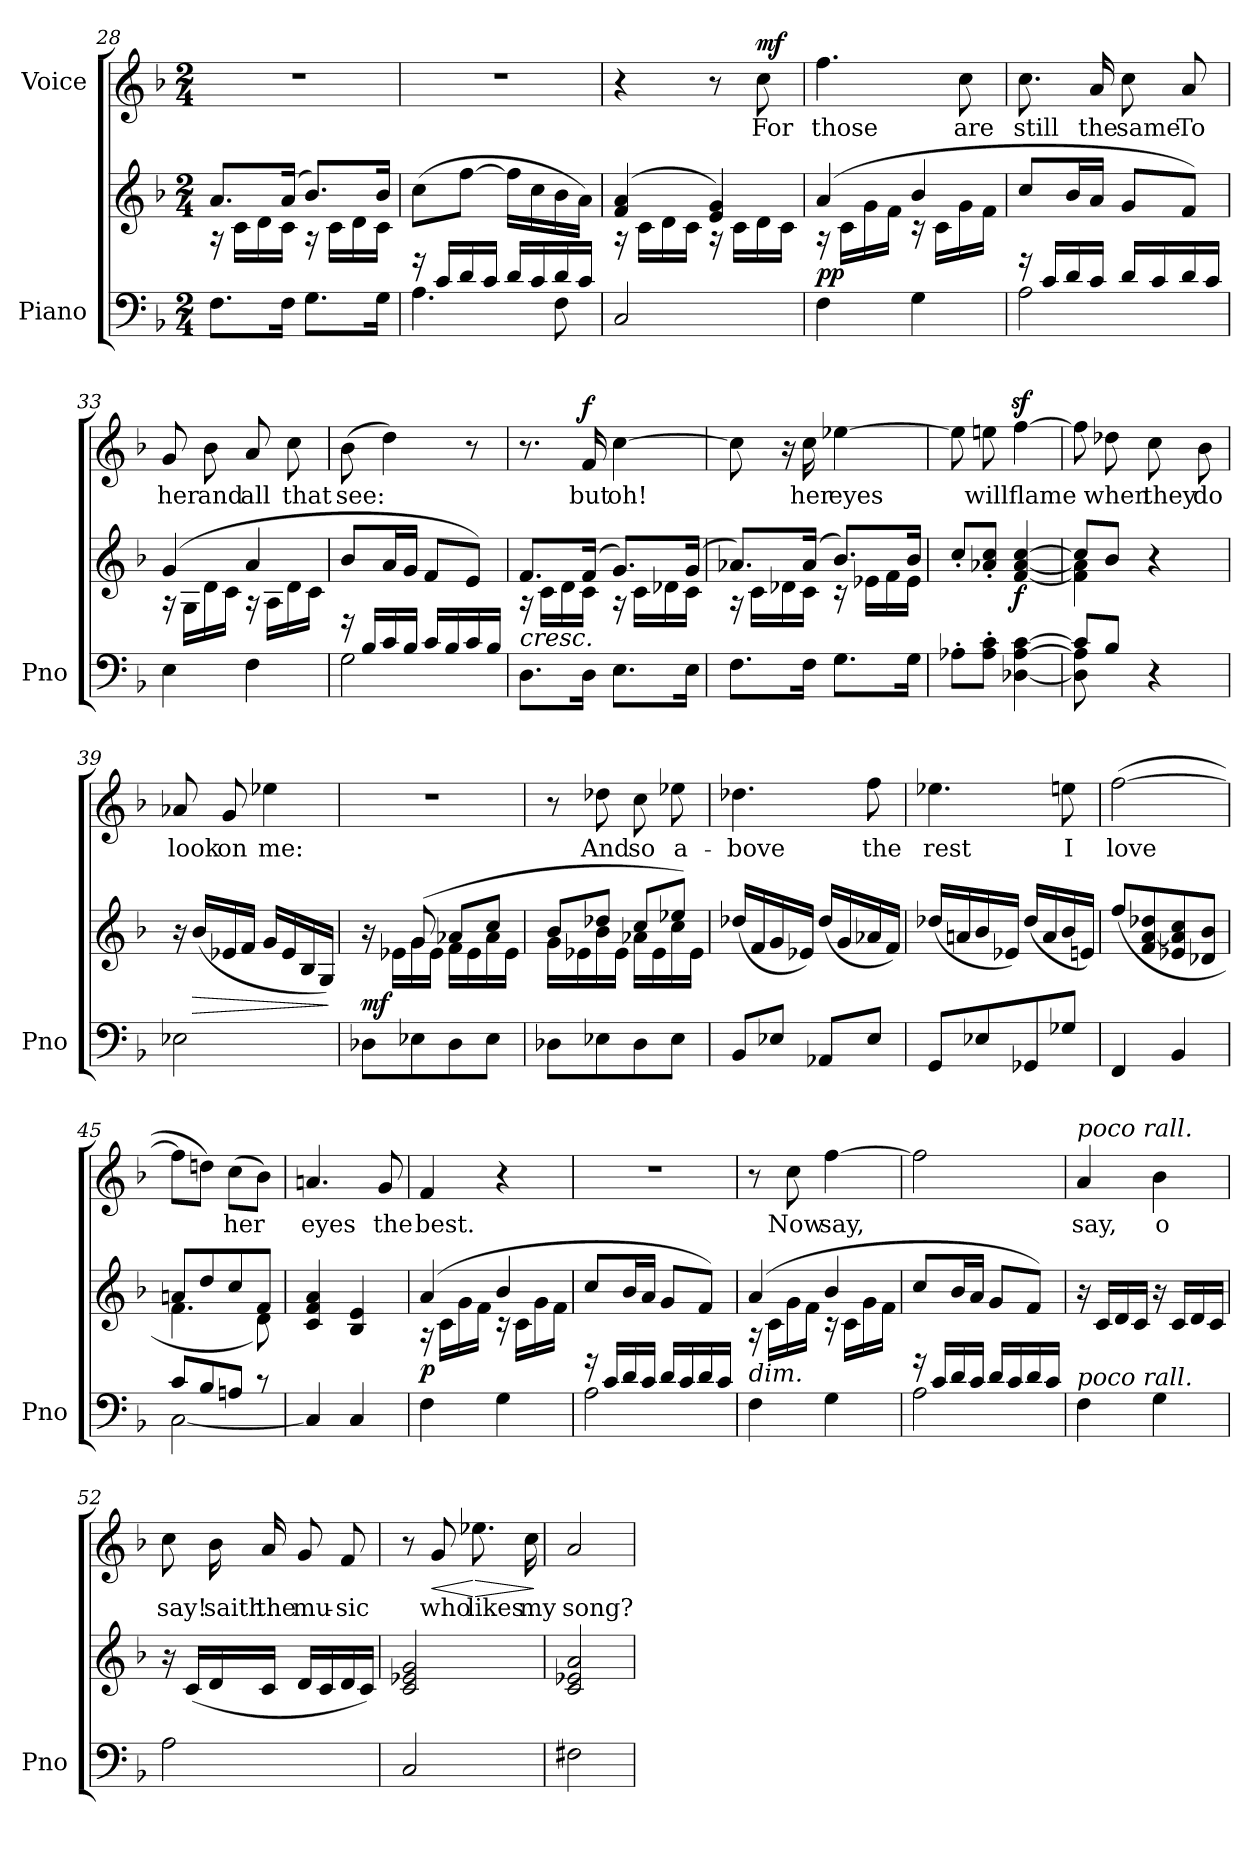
**kern	**kern	**dynam	**kern	**text	**dynam
*part2	*part2	*part2	*part1	*part1	*part1
*staff3	*staff2	*staff2/3	*staff1	*staff1	*staff1
*I"Piano	*	*	*I"Voice	*	*
*I'Pno	*	*	*	*	*
*clefF4	*clefG2	*	*clefG2	*	*
*k[b-]	*k[b-]	*	*k[b-]	*	*
*M2/4	*M2/4	*	*M2/4	*	*
=28	=28	=28	=28	=28	=28
*	*^	*	*	*	*
8.F\L	8.a/L	16r	.	2r	.	.
.	.	16c\LL	.	.	.	.
.	.	16d\	.	.	.	.
16F\Jk	(16a/Jk	16c\JJ	.	.	.	.
8.G\L	8.b-/L)	16r	.	.	.	.
.	.	16c\LL	.	.	.	.
.	.	16d\	.	.	.	.
16G\Jk	16b-/Jk	16c\JJ	.	.	.	.
*	*v	*v	*	*	*	*
=29	=29	=29	=29	=29	=29
*^	*	*	*	*	*
16r	4.A\	(8cc\L	.	2r	.	.
16c/LL	.	.	.	.	.	.
16d/	.	[>8ff\J	.	.	.	.
16c/JJ	.	.	.	.	.	.
16d/LL	.	16ff\LL]	.	.	.	.
16c/	.	16cc\	.	.	.	.
16d/	8F\	16b-\	.	.	.	.
16c/JJ	.	16a\JJ)	.	.	.	.
*v	*v	*	*	*	*	*
=30	=30	=30	=30	=30	=30
*	*^	*	*	*	*
2C/	(4f/ 4a/	16r	.	4r	.	.
.	.	16c\LL	.	.	.	.
.	.	16d\	.	.	.	.
.	.	16c\JJ	.	.	.	.
.	4e/ 4g/)	16r	.	8r	.	.
.	.	16c\LL	.	.	.	.
!	!	!	!	!	!	!LO:DY:a
.	.	16d\	.	8cc\	For	mf
.	.	16c\JJ	.	.	.	.
=31	=31	=31	=31	=31	=31	=31
!	!	!	!LO:DY:b	!	!	!
4F\	(4a/	16r	pp	4.ff\	those	.
.	.	16c\LL	.	.	.	.
.	.	16g\	.	.	.	.
.	.	16f\JJ	.	.	.	.
4G\	4b-/	16r	.	.	.	.
.	.	16c\LL	.	.	.	.
.	.	16g\	.	8cc\	are	.
.	.	16f\JJ	.	.	.	.
*	*v	*v	*	*	*	*
=32	=32	=32	=32	=32	=32
*^	*	*	*	*	*
16r	2A\	8cc/L	.	8.cc\	still	.
16c/LL	.	.	.	.	.	.
16d/	.	16b-/L	.	.	.	.
16c/JJ	.	16a/JJ	.	16a/	the	.
16d/LL	.	8g/L	.	8cc\	same	.
16c/	.	.	.	.	.	.
16d/	.	8f/J)	.	8a/	To	.
16c/JJ	.	.	.	.	.	.
*v	*v	*	*	*	*	*
=33	=33	=33	=33	=33	=33
*	*^	*	*	*	*
4E\	(4g/	16r	.	8g/	her	.
.	.	16G\LL	.	.	.	.
.	.	16d\	.	8b-\	and	.
.	.	16c\JJ	.	.	.	.
4F\	4a/	16r	.	8a/	all	.
.	.	16A\LL	.	.	.	.
.	.	16d\	.	8cc\	that	.
.	.	16c\JJ	.	.	.	.
*	*v	*v	*	*	*	*
=34	=34	=34	=34	=34	=34
*^	*	*	*	*	*
16r	2G\	8b-/L	.	(8b-\	see:	.
16B-/LL	.	.	.	.	.	.
16c/	.	16a/L	.	4dd\)	.	.
16B-/JJ	.	16g/JJ	.	.	.	.
16c/LL	.	8f/L	.	.	.	.
16B-/	.	.	.	.	.	.
16c/	.	8e/J)	.	8r	.	.
16B-/JJ	.	.	.	.	.	.
*v	*v	*	*	*	*	*
=35	=35	=35	=35	=35	=35
*	*^	*	*	*	*
!	!LO:TX:b:i:t=cresc.	!	!	!	!	!
8.D\L	8.f/L	16r	.	8.r	.	.
.	.	16c\LL	.	.	.	.
.	.	16d\	.	.	.	.
!	!	!	!	!	!	!LO:DY:a
16D\Jk	(16f/Jk	16c\JJ	.	16f/	but	f
8.E\L	8.g/L)	16r	.	[4cc\	oh!	.
.	.	16c\LL	.	.	.	.
.	.	16d-X\	.	.	.	.
16E\Jk	(16g/Jk	16c\JJ	.	.	.	.
=36	=36	=36	=36	=36	=36	=36
8.F\L	8.a-X/L)	16r	.	8cc\]	.	.
.	.	16c\LL	.	.	.	.
.	.	16d-X\	.	16r	.	.
16F\Jk	(16a-/Jk	16c\JJ	.	16cc\	her	.
8.G\L	8.b-/L)	16r	.	[4ee-X\	eyes	.
.	.	16e-X\LL	.	.	.	.
.	.	16f\	.	.	.	.
16G\Jk	16b-/Jk	16e-\JJ	.	.	.	.
*	*v	*v	*	*	*	*
=37	=37	=37	=37	=37	=37
8A-X'\L	8cc'/L	.	8ee-\]	.	.
8A-\' 8c\'J	8a-X/' 8cc/'J	.	8een\	will	.
!	!	!LO:DY:b	!	!	!
[4D-X\ [4A-\ [>4c\	[<4f/ [<4a-/ [4cc/	f	[4ffz>\	flame	.
=38	=38	=38	=38	=38	=38
*^	*^	*	*	*	*
8c/L]	8D-\] 8A-\]	8cc/L]	4f\] 4a-\]	.	8ff\]	.	.
8B-/J	4.ryy	8b-/J	.	.	8dd-X\	when	.
4r	.	4r	4ryy	.	8cc\	they	.
.	.	.	.	.	8b-\	do	.
*v	*v	*	*	*	*	*	*
*	*v	*v	*	*	*	*
=39	=39	=39	=39	=39	=39
2E-X\	16r	.	8a-X/	look	.
!	!	!LO:HP:b	!	!	!
.	(16b-/LL	>	.	.	.
.	16e-X/	.	8g/	on	.
.	16f/JJ	.	.	.	.
.	16g/LL	.	4ee-X\	me:	.
.	16e-/	.	.	.	.
.	16B-/	.	.	.	.
.	16G/JJ)	.	.	.	.
.	.	]	.	.	.
=40	=40	=40	=40	=40	=40
*	*^	*	*	*	*
!	!	!	!LO:DY:b	!	!	!
8D-X\L	8ryy	16r	mf	2r	.	.
.	.	16e-X\LL	.	.	.	.
8E-X\	(8g/	16g\	.	.	.	.
.	.	16e-\JJ	.	.	.	.
8D-\	8a-X/L	16f\LL	.	.	.	.
.	.	16e-\	.	.	.	.
8E-\J	8cc/J	16a-\	.	.	.	.
.	.	16e-\JJ	.	.	.	.
=41	=41	=41	=41	=41	=41	=41
8D-X\L	8b-/L	16g\LL	.	8r	.	.
.	.	16e-X\	.	.	.	.
8E-X\	8dd-X/J	16b-\	.	8dd-X\	And	.
.	.	16e-\JJ	.	.	.	.
8D-\	8cc/L	16a-X\LL	.	8cc\	so	.
.	.	16e-\	.	.	.	.
8E-\J	8ee-X/J)	16cc\	.	8ee-X\	a-	.
.	.	16e-\JJ	.	.	.	.
=42	=42	=42	=42	=42	=42	=42
!	!LO:TX:b:i:t=cresc.	!	!	!	!	!
*	*v	*v	*	*	*	*
8BB-/L	(16dd-X/LL	.	4.dd-X\	bove	.
.	16f/	.	.	.	.
8E-X/J	16g/	.	.	.	.
.	16e-X/JJ)	.	.	.	.
8AA-X/L	(16dd-/LL	.	.	.	.
.	16g/	.	.	.	.
8E-/J	16a-j/	.	8ff\	the	.
.	16f/JJ)	.	.	.	.
=43	=43	=43	=43	=43	=43
8GG/L	(16dd-X/LL	.	4.ee-X\	rest	.
.	16an/	.	.	.	.
8E-X/	16b-/	.	.	.	.
.	16e-X/JJ)	.	.	.	.
8GG-X/	(16dd-/LL	.	.	.	.
.	16a/	.	.	.	.
8G-X/J	16b-/	.	8een\	I	.
.	16en/JJ)	.	.	.	.
=44	=44	=44	=44	=44	=44
4FF/	(<8ff/L	.	([2ff\	love	.
.	8f/ [8a/ 8dd-X/	.	.	.	.
4BB-/	8e-X/ 8a/] 8cc/	.	.	.	.
.	8d-X/ 8b-/J	.	.	.	.
=45	=45	=45	=45	=45	=45
*^	*^	*	*	*	*
8c/L	[2C\	8an/L	4.f\	.	8ff\L]	.	.
8B-/	.	8dd/	.	.	8ddn\J)	.	.
8An/J	.	8cc/	.	.	(8cc\L	her	.
8r	.	8f/J	8d\)	.	8b-\J)	.	.
*v	*v	*	*	*	*	*	*
*	*v	*v	*	*	*	*
=46	=46	=46	=46	=46	=46
4C/]	4c/ 4f/ 4a/	.	4.an/	eyes	.
4C/	4B-/ 4e/	.	.	.	.
.	.	.	8g/	the	.
=47	=47	=47	=47	=47	=47
*	*^	*	*	*	*
!	!	!	!LO:DY:b	!	!	!
4F\	(4a/	16r	p	4f/	best.	.
.	.	16c\LL	.	.	.	.
.	.	16g\	.	.	.	.
.	.	16f\JJ	.	.	.	.
4G\	4b-/	16r	.	4r	.	.
.	.	16c\LL	.	.	.	.
.	.	16g\	.	.	.	.
.	.	16f\JJ	.	.	.	.
*	*v	*v	*	*	*	*
=48	=48	=48	=48	=48	=48
*^	*	*	*	*	*
16r	2A\	8cc/L	.	2r	.	.
16c/LL	.	.	.	.	.	.
16d/	.	16b-/L	.	.	.	.
16c/JJ	.	16a/JJ	.	.	.	.
16d/LL	.	8g/L	.	.	.	.
16c/	.	.	.	.	.	.
16d/	.	8f/J)	.	.	.	.
16c/JJ	.	.	.	.	.	.
*v	*v	*	*	*	*	*
=49	=49	=49	=49	=49	=49
*	*^	*	*	*	*
!	!LO:TX:b:i:t=dim.	!	!	!	!	!
4F\	(4a/	16r	.	8r	.	.
.	.	16c\LL	.	.	.	.
.	.	16g\	.	8cc\	Now	.
.	.	16f\JJ	.	.	.	.
4G\	4b-/	16r	.	[4ff\	say,	.
.	.	16c\LL	.	.	.	.
.	.	16g\	.	.	.	.
.	.	16f\JJ	.	.	.	.
*	*v	*v	*	*	*	*
=50	=50	=50	=50	=50	=50
*^	*	*	*	*	*
16r	2A\	8cc/L	.	2ff\]	.	.
16c/LL	.	.	.	.	.	.
16d/	.	16b-/L	.	.	.	.
16c/JJ	.	16a/JJ	.	.	.	.
16d/LL	.	8g/L	.	.	.	.
16c/	.	.	.	.	.	.
16d/	.	8f/J)	.	.	.	.
16c/JJ	.	.	.	.	.	.
*v	*v	*	*	*	*	*
=51	=51	=51	=51	=51	=51
!	!	!	!LO:TX:a:i:t=poco rall.	!	!
!LO:TX:i:t=poco rall.	!	!	!	!	!
4F\	16r	.	4a/	say,	.
.	16c/LL	.	.	.	.
.	16d/	.	.	.	.
.	16c/JJ	.	.	.	.
4G\	16r	.	4b-\	o	.
.	16c/LL	.	.	.	.
.	16d/	.	.	.	.
.	16c/JJ	.	.	.	.
=52	=52	=52	=52	=52	=52
2A\	16r	.	8cc\	say!	.
.	(16c/LL	.	.	.	.
.	16d/	.	16b-\	saith	.
.	16c/JJ	.	16a/	the	.
.	16d/LL	.	8g/	mu-	.
.	16c/	.	.	.	.
.	16d/	.	8f/	-sic	.
.	16c/JJ)	.	.	.	.
=53	=53	=53	=53	=53	=53
2C/	2c/ 2e-X/ 2g/	.	8r	.	.
!	!	!	!	!	!LO:HP:b
.	.	.	8g/	who	<
!	!	!	!	!	!LO:HP:n=1:b
.	.	.	8.ee-X\	likes	[ >
.	.	.	16cc\	my	.
.	.	.	.	.	]
=54	=54	=54	=54	=54	=54
2F#X\	2c/ 2e-X/ 2a/	.	2a/	song?	.
=	=	=	=	=	=
*-	*-	*-	*-	*-	*-
